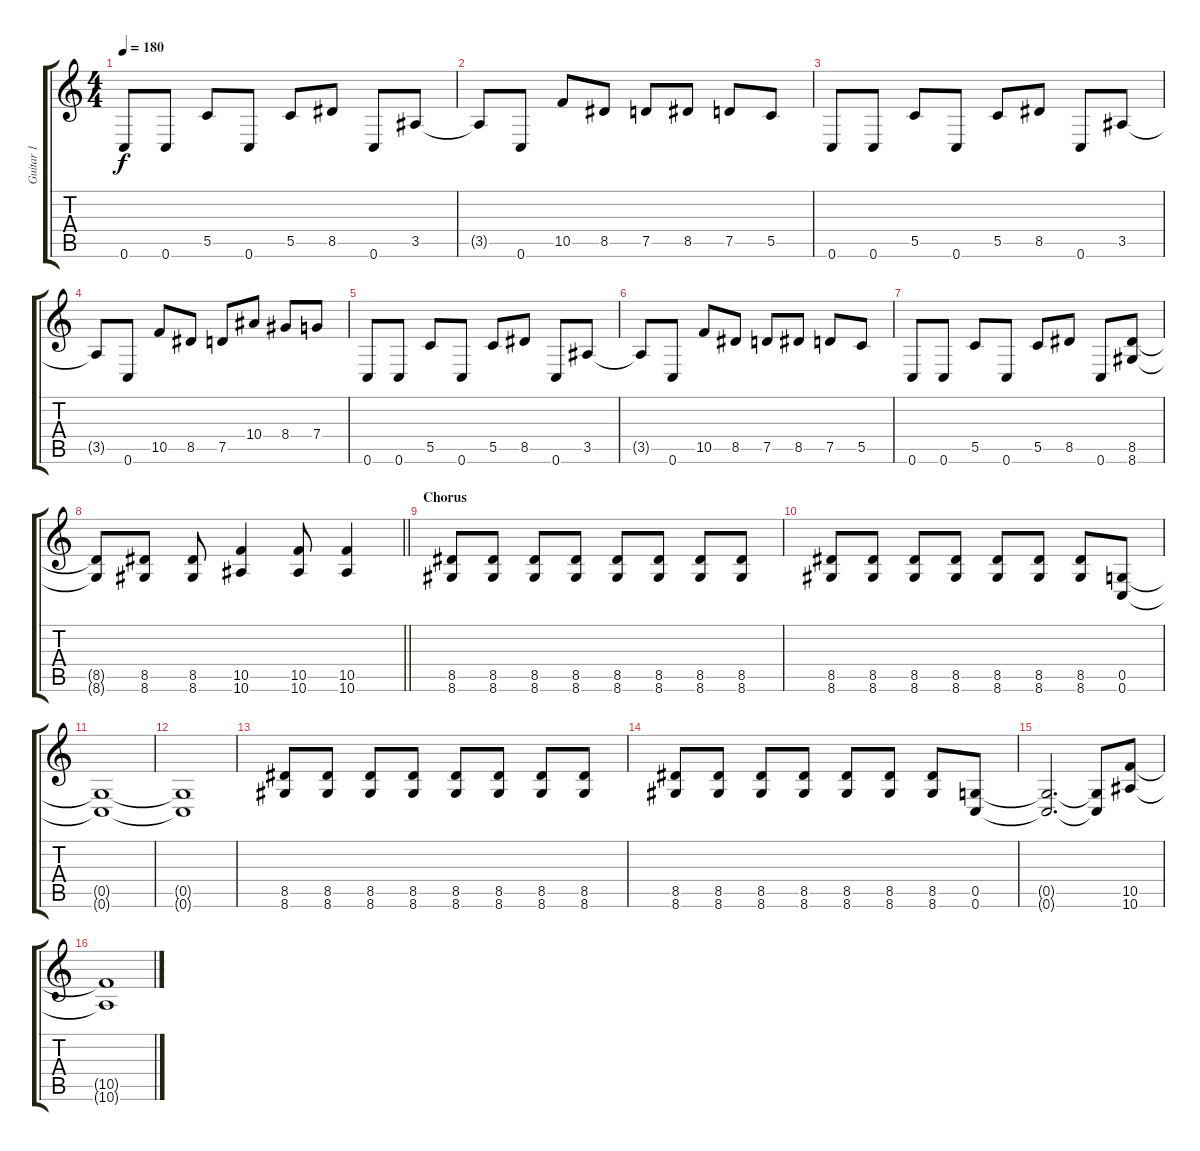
\track ("Guitar 1" "Guitar 1") {instrument distortionguitar}
\staff {score tabs}
\tuning (D4 A3 F3 C3 G2 C2) {hide}
\ts (4 4)
\tempo 180
\clef g2
\ks c
0.6.8{dy f} 0.6.8 5.5.8 0.6.8 5.5.8 8.5.8 0.6.8 3.5.8 |
3.5{t}.8 0.6.8 10.5.8 8.5.8 7.5.8 8.5.8 7.5.8 5.5.8 |
0.6.8 0.6.8 5.5.8 0.6.8 5.5.8 8.5.8 0.6.8 3.5.8 |
3.5{t}.8 0.6.8 10.5.8 8.5.8 7.5.8 10.4.8 8.4.8 7.4.8 |
0.6.8 0.6.8 5.5.8 0.6.8 5.5.8 8.5.8 0.6.8 3.5.8 |
3.5{t}.8 0.6.8 10.5.8 8.5.8 7.5.8 8.5.8 7.5.8 5.5.8 |
0.6.8 0.6.8 5.5.8 0.6.8 5.5.8 8.5.8 0.6.8 (8.5 8.6).8 |
\barLineRight lightlight
(8.5{t} 8.6{t}).8 (8.5 8.6).8 (8.5 8.6).8 (10.5 10.6).4 (10.5 10.6).8 (10.5 10.6).4 |
\section ("" "Chorus")
(8.5 8.6).8 (8.5 8.6).8 (8.5 8.6).8 (8.5 8.6).8 (8.5 8.6).8 (8.5 8.6).8 (8.5 8.6).8 (8.5 8.6).8 |
(8.5 8.6).8 (8.5 8.6).8 (8.5 8.6).8 (8.5 8.6).8 (8.5 8.6).8 (8.5 8.6).8 (8.5 8.6).8 (0.5 0.6).8 |
(0.5{t} 0.6{t}).1 |
(0.5{t} 0.6{t}).1 |
(8.5 8.6).8 (8.5 8.6).8 (8.5 8.6).8 (8.5 8.6).8 (8.5 8.6).8 (8.5 8.6).8 (8.5 8.6).8 (8.5 8.6).8 |
(8.5 8.6).8 (8.5 8.6).8 (8.5 8.6).8 (8.5 8.6).8 (8.5 8.6).8 (8.5 8.6).8 (8.5 8.6).8 (0.5 0.6).8 |
(0.5{t} 0.6{t}).2{d} (0.5{t} 0.6{t}).8 (10.5 10.6).8 |
(10.5{t} 10.6{t}).1
